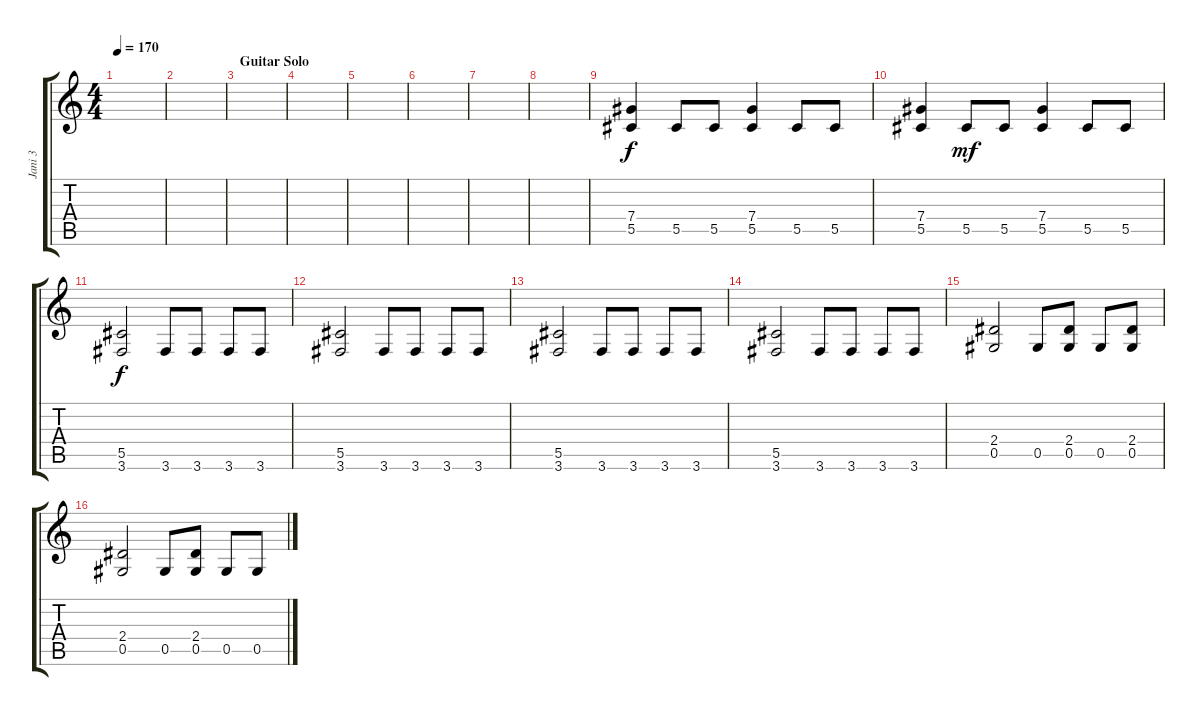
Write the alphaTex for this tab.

\track ("Jani 3" "Jani 3") {instrument distortionguitar}
\staff {score tabs}
\tuning (Eb4 Bb3 Gb3 Db3 Ab2 Eb2) {hide}
\ts (4 4)
\tempo 170
\clef g2
\ks c
|
|
\section ("" "Guitar Solo")
|
|
|
|
|
|
(7.4 5.5).4 5.5.8 5.5.8 (7.4 5.5).4 5.5.8 5.5.8 |
(7.4 5.5).4 5.5.8{dy mf} 5.5.8 (7.4 5.5).4 5.5.8 5.5.8 |
(5.5 3.6).2{dy f} 3.6.8 3.6.8 3.6.8 3.6.8 |
(5.5 3.6).2 3.6.8 3.6.8 3.6.8 3.6.8 |
(5.5 3.6).2 3.6.8 3.6.8 3.6.8 3.6.8 |
(5.5 3.6).2 3.6.8 3.6.8 3.6.8 3.6.8 |
(2.4 0.5).2 0.5.8 (2.4 0.5).8 0.5.8 (2.4 0.5).8 |
(2.4 0.5).2 0.5.8 (2.4 0.5).8 0.5.8 0.5.8
